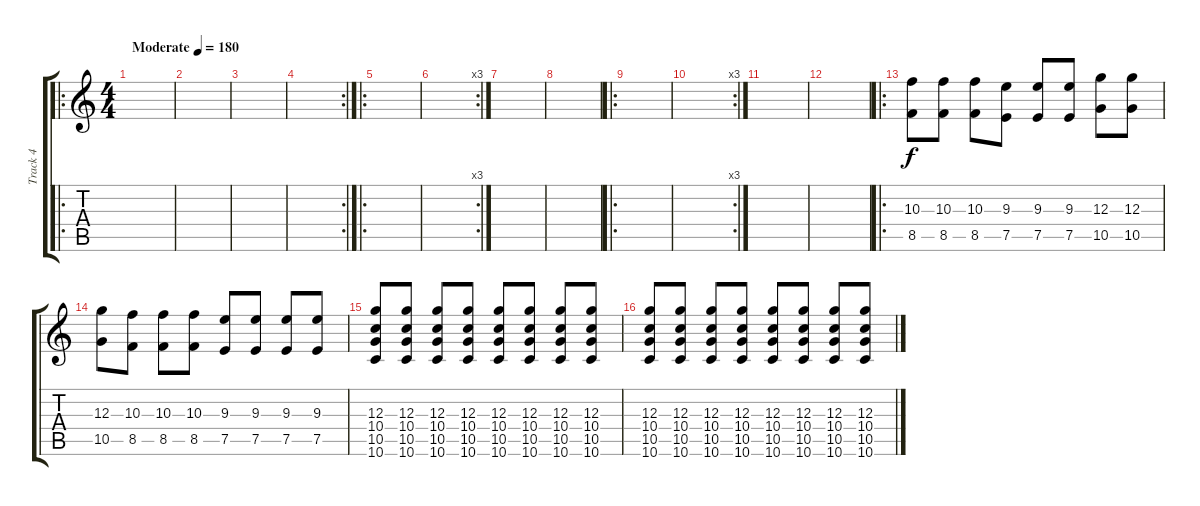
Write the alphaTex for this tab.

\track ("Track 4" "Track 4") {instrument distortionguitar}
\staff {score tabs}
\tuning (E4 B3 G3 D3 A2 D2) {hide}
\ro
\ts (4 4)
\tempo (180 "Moderate")
\clef g2
\ks c
|
|
|
\rc 2
|
\ro
|
\rc 3
|
|
|
\ro
|
\rc 3
|
|
|
\ro
(10.3 8.5).8 (10.3 8.5).8 (10.3 8.5).8 (9.3 7.5).8 (9.3 7.5).8 (9.3 7.5).8 (12.3 10.5).8 (12.3 10.5).8 |
(12.3 10.5).8 (10.3 8.5).8 (10.3 8.5).8 (10.3 8.5).8 (9.3 7.5).8 (9.3 7.5).8 (9.3 7.5).8 (9.3 7.5).8 |
(12.3 10.4 10.5 10.6).8 (12.3 10.4 10.5 10.6).8 (12.3 10.4 10.5 10.6).8 (12.3 10.4 10.5 10.6).8 (12.3 10.4 10.5 10.6).8 (12.3 10.4 10.5 10.6).8 (12.3 10.4 10.5 10.6).8 (12.3 10.4 10.5 10.6).8 |
(12.3 10.4 10.5 10.6).8 (12.3 10.4 10.5 10.6).8 (12.3 10.4 10.5 10.6).8 (12.3 10.4 10.5 10.6).8 (12.3 10.4 10.5 10.6).8 (12.3 10.4 10.5 10.6).8 (12.3 10.4 10.5 10.6).8 (12.3 10.4 10.5 10.6).8
